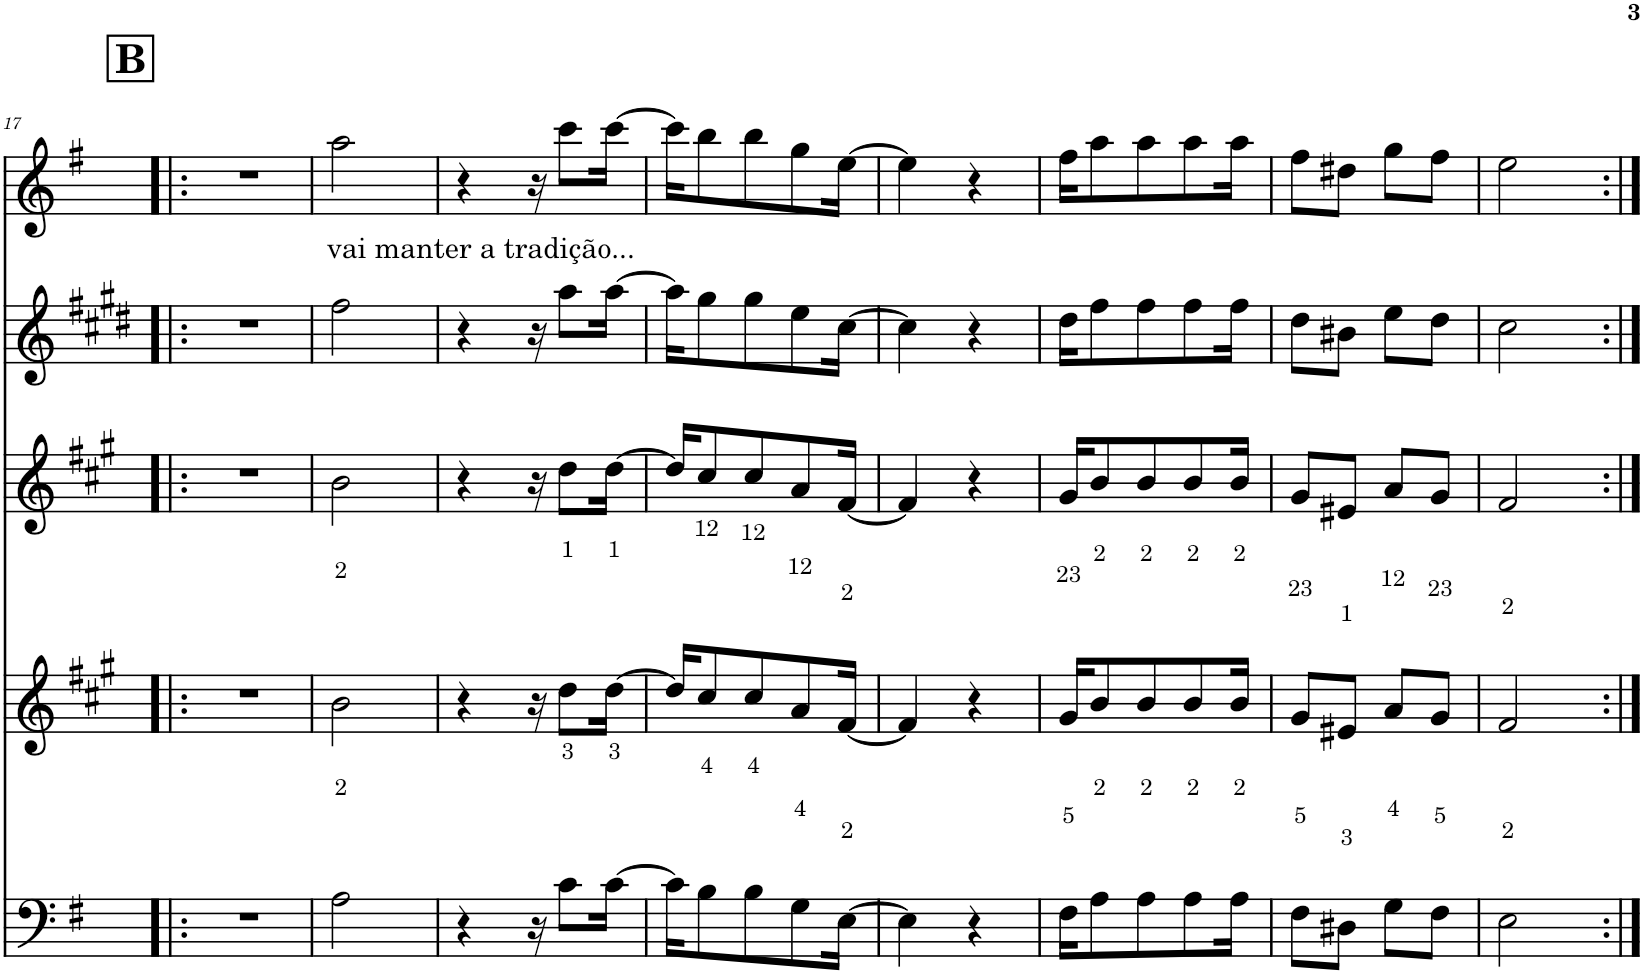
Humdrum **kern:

**kern	**kern	**kern	**kern	**kern
*part5	*part4	*part3	*part2	*part1
*staff5	*staff4	*staff3	*staff2	*staff1
*I"Trombone	*I"Trompete Bb	*I"Saxofone Tenor	*I"Saxofone Alto	*I"Flauta Transversal
*I'Trb	*I'Tpt	*	*	*I'Fl
!!LO:PB:g=z
*clefF4	*clefG2	*clefG2	*clefG2	*clefG2
*	*Trd1c2	*Trd8c14	*Trd5c9	*
*k[f#]	*k[f#c#g#]	*k[f#c#g#]	*k[f#c#g#d#]	*k[f#]
*M2/4	*M2/4	*M2/4	*M2/4	*M2/4
!!LO:REH:place=s1:a:B:cj:t=B
=17!|:	=17!|:	=17!|:	=17!|:	=17!|:
2r	2r	2r	2r	2r
=18	=18	=18	=18	=18
!	!	!	!	!LO:TX:b:t=vai manter a tradição...
2A\	2b\	2b\	2ff#\	2aa\
=19	=19	=19	=19	=19
4r	4r	4r	4r	4r
16r	16r	16r	16r	16r
8c\L	8dd\L	8dd\L	8aa\L	8ccc\L
[16c\Jk	[16dd\Jk	[16dd\Jk	[16aa\Jk	[16ccc\Jk
=20	=20	=20	=20	=20
16c\KL]	16dd/KL]	16dd/KL]	16aa\KL]	16ccc\KL]
8B\	8cc#/	8cc#/	8gg#\	8bb\
8B\	8cc#/	8cc#/	8gg#\	8bb\
8G\	8a/	8a/	8ee\	8gg\
[16E\Jk	[16f#/Jk	[16f#/Jk	[16cc#\Jk	[16ee\Jk
=21	=21	=21	=21	=21
4E\]	4f#/]	4f#/]	4cc#\]	4ee\]
4r	4r	4r	4r	4r
=22	=22	=22	=22	=22
16F#\KL	16g#/KL	16g#/KL	16dd#\KL	16ff#\KL
8A\	8b/	8b/	8ff#\	8aa\
8A\	8b/	8b/	8ff#\	8aa\
8A\	8b/	8b/	8ff#\	8aa\
16A\Jk	16b/Jk	16b/Jk	16ff#\Jk	16aa\Jk
=23	=23	=23	=23	=23
8F#\L	8g#/L	8g#/L	8dd#\L	8ff#\L
8D#X\J	8e#X/J	8e#X/J	8b#X\J	8dd#X\J
8G\L	8a/L	8a/L	8ee\L	8gg\L
8F#\J	8g#/J	8g#/J	8dd#\J	8ff#\J
=24	=24	=24	=24	=24
2E\	2f#/	2f#/	2cc#\	2ee\
=:|!	=:|!	=:|!	=:|!	=:|!
*-	*-	*-	*-	*-
